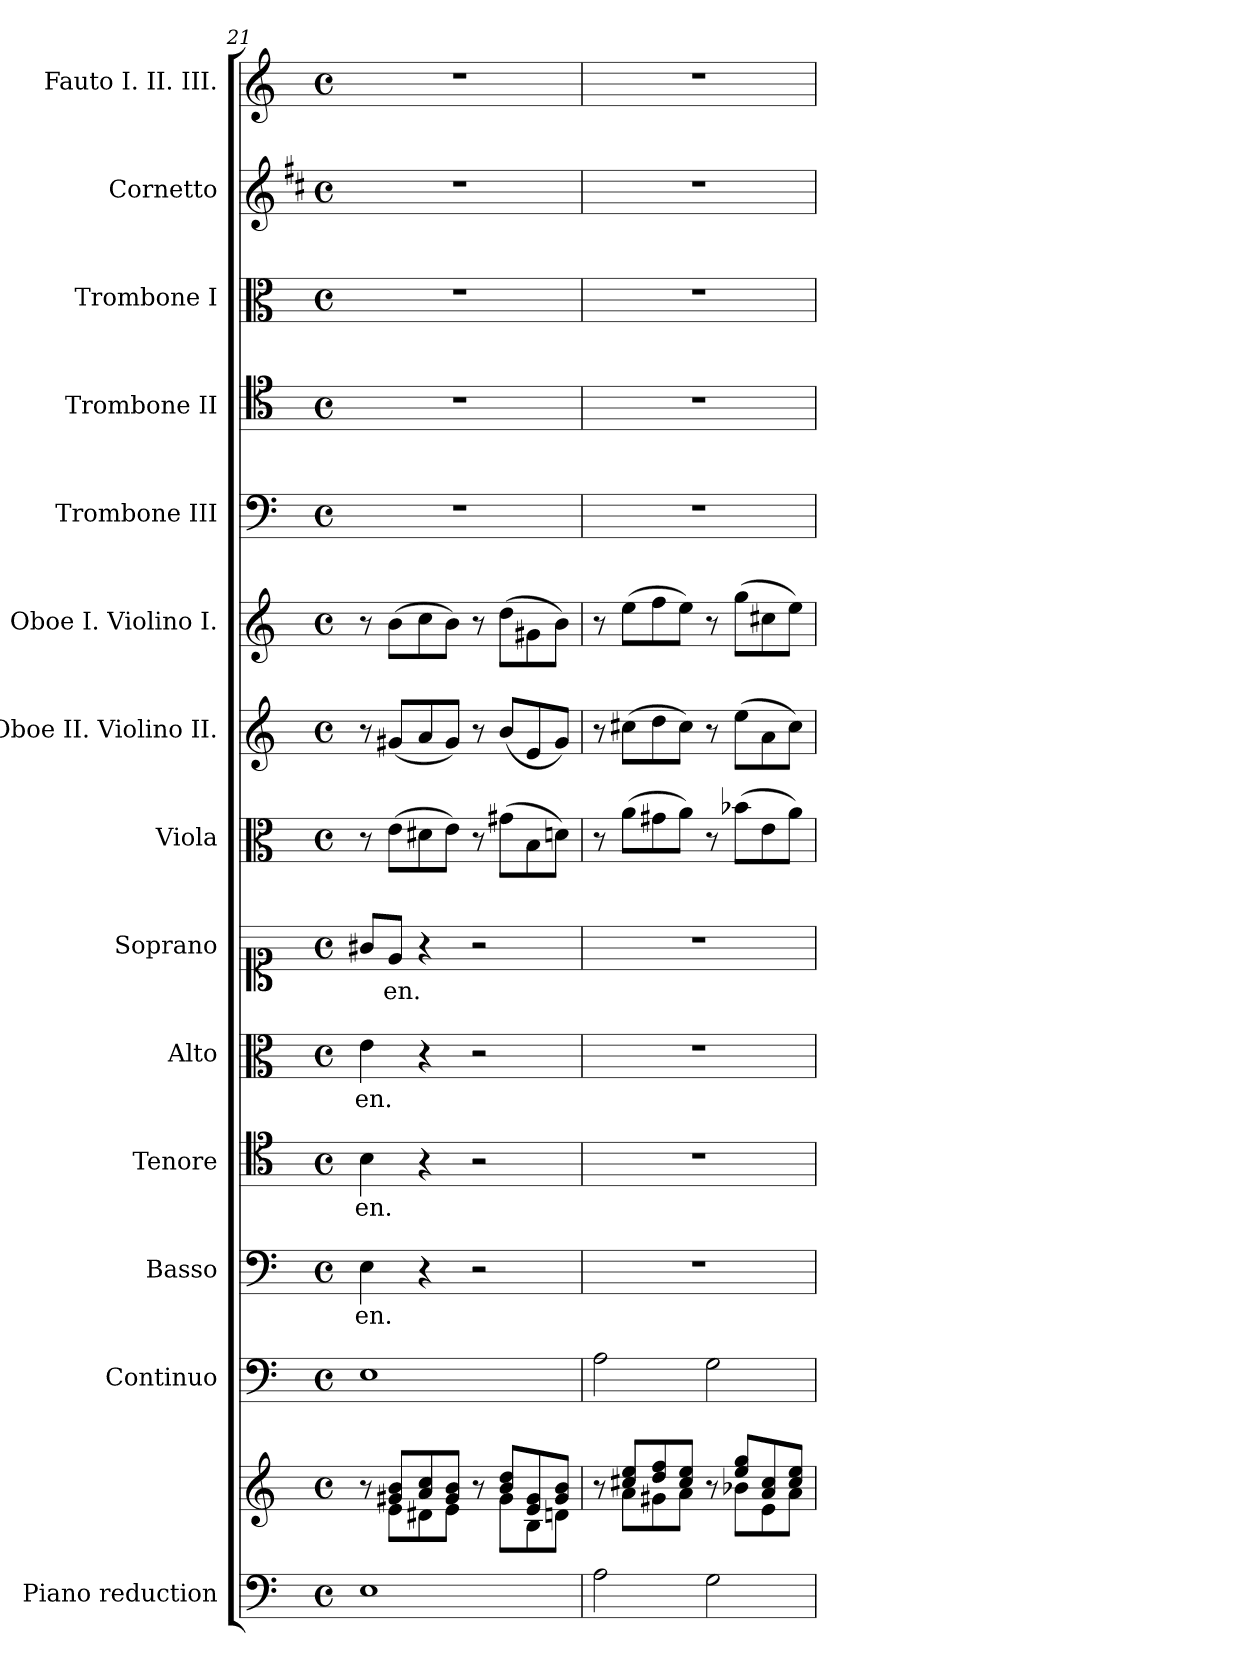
**kern	**kern	**kern	**kern	**text	**kern	**text	**kern	**text	**kern	**text	**kern	**kern	**kern	**kern	**kern	**kern	**kern	**kern
*part14	*part14	*part13	*part12	*part12	*part11	*part11	*part10	*part10	*part9	*part9	*part8	*part7	*part6	*part5	*part4	*part3	*part2	*part1
*staff15	*staff14	*staff13	*staff12	*staff12	*staff11	*staff11	*staff10	*staff10	*staff9	*staff9	*staff8	*staff7	*staff6	*staff5	*staff4	*staff3	*staff2	*staff1
*I"Piano reduction	*	*I"Continuo	*I"Basso	*	*I"Tenore	*	*I"Alto	*	*I"Soprano	*	*I"Viola	*I"Oboe II. Violino II.	*I"Oboe I. Violino I.	*I"Trombone III	*I"Trombone II	*I"Trombone I	*I"Cornetto	*I"Fauto I. II. III.
*I'Pno	*	*	*	*	*	*	*	*	*	*	*	*	*I'Ob	*I'Trb	*I'Trb	*I'Trb	*	*
!!LO:PB:g=z
*clefF4	*clefG2	*clefF4	*clefF4	*	*clefC4	*	*clefC3	*	*clefC1	*	*clefC3	*clefG2	*clefG2	*clefF4	*clefC4	*clefC3	*clefG2	*clefG2
*	*	*	*	*	*	*	*	*	*	*	*	*	*	*	*ITrd7c12	*ITrd7c12	*ITrd1c2	*
*k[]	*k[]	*k[]	*k[]	*	*k[]	*	*k[]	*	*k[]	*	*k[]	*k[]	*k[]	*k[]	*k[]	*k[]	*k[]	*k[]
*M4/4	*M4/4	*M4/4	*M4/4	*	*M4/4	*	*M4/4	*	*M4/4	*	*M4/4	*M4/4	*M4/4	*M4/4	*M4/4	*M4/4	*M4/4	*M4/4
*met(c)	*met(c)	*met(c)	*met(c)	*	*met(c)	*	*met(c)	*	*met(c)	*	*met(c)	*met(c)	*met(c)	*met(c)	*met(c)	*met(c)	*met(c)	*met(c)
=21	=21	=21	=21	=21	=21	=21	=21	=21	=21	=21	=21	=21	=21	=21	=21	=21	=21	=21
*	*^	*	*	*	*	*	*	*	*	*	*	*	*	*	*	*	*	*
!	!	!	!	!	!LO:LY:b	!	!LO:LY:b	!	!LO:LY:b	!	!	!	!	!	!	!	!	!	!
1E	8r	8ryy	1E	4E\	-en.	4B\	en.	4e\	en.	8g#X/L	.	8r	8r	8r	1r	1r	1r	1r	1r
!	!	!	!	!	!	!	!	!	!	!	!LO:LY:b	!	!	!	!	!	!	!	!
.	8g#X/ 8b/L	8e\L	.	.	.	.	.	.	.	8e/J	en.	(8e\L	(8g#X/L	(8b\L	.	.	.	.	.
.	8a/ 8cc/	8d#X\	.	4r	.	4r	.	4r	.	4r	.	8d#X\	8a/	8cc\	.	.	.	.	.
.	8g#/ 8b/J	8e\J	.	.	.	.	.	.	.	.	.	8e\J)	8g#/J)	8b\J)	.	.	.	.	.
.	8r	8ryy	.	2r	.	2r	.	2r	.	2r	.	8r	8r	8r	.	.	.	.	.
.	8b/ 8dd/L	8g#\L	.	.	.	.	.	.	.	.	.	(8g#X\L	(8b/L	(8dd\L	.	.	.	.	.
.	8e/ 8g#/	8B\	.	.	.	.	.	.	.	.	.	8B\	8e/	8g#X\	.	.	.	.	.
.	8g#/ 8b/J	8dn\J	.	.	.	.	.	.	.	.	.	8dn\J)	8g#/J)	8b\J)	.	.	.	.	.
=22	=22	=22	=22	=22	=22	=22	=22	=22	=22	=22	=22	=22	=22	=22	=22	=22	=22	=22	=22
2A\	8r	8ryy	2A\	1r	.	1r	.	1r	.	1r	.	8r	8r	8r	1r	1r	1r	1r	1r
.	8cc#X/ 8ee/L	8a\L	.	.	.	.	.	.	.	.	.	(8a\L	(8cc#X\L	(8ee\L	.	.	.	.	.
.	8dd/ 8ff/	8g#X\	.	.	.	.	.	.	.	.	.	8g#X\	8dd\	8ff\	.	.	.	.	.
.	8cc#/ 8ee/J	8a\J	.	.	.	.	.	.	.	.	.	8a\J)	8cc#\J)	8ee\J)	.	.	.	.	.
2G\	8r	8ryy	2G\	.	.	.	.	.	.	.	.	8r	8r	8r	.	.	.	.	.
.	8ee/ 8gg/L	8b-X\L	.	.	.	.	.	.	.	.	.	(8b-X\L	(8ee\L	(8gg\L	.	.	.	.	.
.	8a/ 8cc#/	8e\	.	.	.	.	.	.	.	.	.	8e\	8a\	8cc#X\	.	.	.	.	.
.	8cc#/ 8ee/J	8a\J	.	.	.	.	.	.	.	.	.	8a\J)	8cc#\J)	8ee\J)	.	.	.	.	.
*	*v	*v	*	*	*	*	*	*	*	*	*	*	*	*	*	*	*	*	*
=	=	=	=	=	=	=	=	=	=	=	=	=	=	=	=	=	=	=
*-	*-	*-	*-	*-	*-	*-	*-	*-	*-	*-	*-	*-	*-	*-	*-	*-	*-	*-
